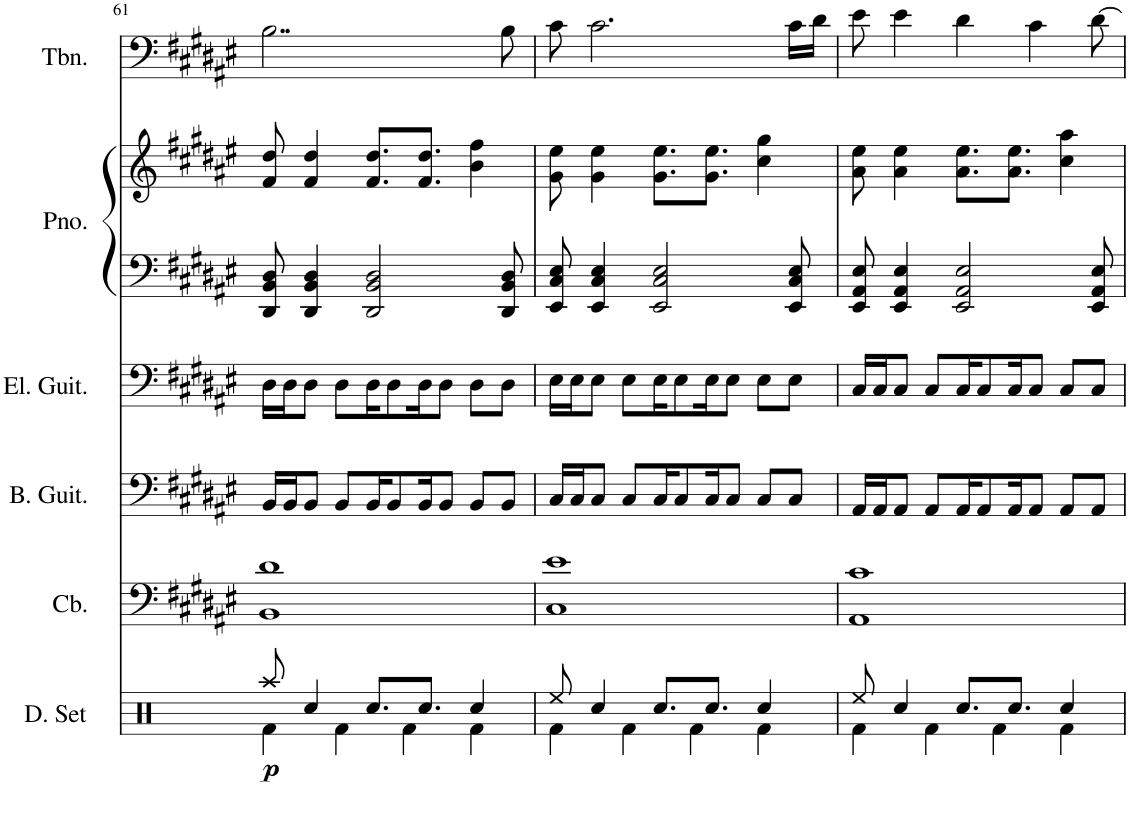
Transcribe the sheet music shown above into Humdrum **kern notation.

**kern	**dynam	**kern	**kern	**kern	**kern	**kern	**kern
*part6	*part6	*part5	*part4	*part3	*part2	*part2	*part1
*staff7	*staff7	*staff6	*staff5	*staff4	*staff3	*staff2	*staff1
*I"Drumset	*	*I"Contrabass	*I"Bass Guitar	*I"Electric Guitar	*I"Piano	*	*I"Trombone
*I'D. Set	*	*I'Cb.	*I'B. Guit.	*I'El. Guit.	*I'Pno.	*	*I'Tbn.
!!LO:PB:g=z
*clefX	*	*clefF4	*clefF4	*clefF4	*clefF4	*clefG2	*clefF4
*	*	*Trd7c12	*Trd7c12	*	*	*	*
*k[]	*	*k[f#c#g#d#a#e#]	*k[f#c#g#d#a#e#]	*k[f#c#g#d#a#e#]	*k[f#c#g#d#a#e#]	*k[f#c#g#d#a#e#]	*k[f#c#g#d#a#e#]
*M4/4	*	*M4/4	*M4/4	*M4/4	*M4/4	*M4/4	*M4/4
=61	=61	=61	=61	=61	=61	=61	=61
*^	*	*	*	*	*	*	*
!	!	!LO:DY:b	!	!	!	!	!	!
8Raa/	4Rf\	p	1BB 1d#	16BB/LL	16D#\LL	8DD#/ 8BB/ 8D#/	8f#/ 8dd#/	2..B\
.	.	.	.	16BB/J	16D#\J	.	.	.
4Rcc/	.	.	.	8BB/J	8D#\J	4DD#/ 4BB/ 4D#/	4f#/ 4dd#/	.
.	4Rf\	.	.	8BB/L	8D#\L	.	.	.
8.Rcc/L	.	.	.	16BB/K	16D#\K	2DD#/ 2BB/ 2D#/	8.f#/ 8.dd#/L	.
.	.	.	.	8BB/	8D#\	.	.	.
.	4Rf\	.	.	.	.	.	.	.
8.Rcc/J	.	.	.	16BB/K	16D#\K	.	8.f#/ 8.dd#/J	.
.	.	.	.	8BB/J	8D#\J	.	.	.
4Rcc/	4Rf\	.	.	8BB/L	8D#\L	.	4b\ 4ff#\	.
.	.	.	.	8BB/J	8D#\J	8DD#/ 8BB/ 8D#/	.	8B\
=62	=62	=62	=62	=62	=62	=62	=62	=62
8Ree/	4Rf\	.	1C# 1e#	16C#/LL	16E#\LL	8EE#/ 8C#/ 8E#/	8g#\ 8ee#\	8c#\
.	.	.	.	16C#/J	16E#\J	.	.	.
4Rcc/	.	.	.	8C#/J	8E#\J	4EE#/ 4C#/ 4E#/	4g#\ 4ee#\	2.c#\
.	4Rf\	.	.	8C#/L	8E#\L	.	.	.
8.Rcc/L	.	.	.	16C#/K	16E#\K	2EE#/ 2C#/ 2E#/	8.g#\ 8.ee#\L	.
.	.	.	.	8C#/	8E#\	.	.	.
.	4Rf\	.	.	.	.	.	.	.
8.Rcc/J	.	.	.	16C#/K	16E#\K	.	8.g#\ 8.ee#\J	.
.	.	.	.	8C#/J	8E#\J	.	.	.
4Rcc/	4Rf\	.	.	8C#/L	8E#\L	.	4cc#\ 4gg#\	.
.	.	.	.	8C#/J	8E#\J	8EE#/ 8C#/ 8E#/	.	16c#\LL
.	.	.	.	.	.	.	.	16d#\JJ
=63	=63	=63	=63	=63	=63	=63	=63	=63
8Ree/	4Rf\	.	1AA# 1c#	16AA#/LL	16C#/LL	8EE#/ 8AA#/ 8E#/	8a#\ 8ee#\	8e#\
.	.	.	.	16AA#/J	16C#/J	.	.	.
4Rcc/	.	.	.	8AA#/J	8C#/J	4EE#/ 4AA#/ 4E#/	4a#\ 4ee#\	4e#\
.	4Rf\	.	.	8AA#/L	8C#/L	.	.	.
8.Rcc/L	.	.	.	16AA#/K	16C#/K	2EE#/ 2AA#/ 2E#/	8.a#\ 8.ee#\L	4d#\
.	.	.	.	8AA#/	8C#/	.	.	.
.	4Rf\	.	.	.	.	.	.	.
8.Rcc/J	.	.	.	16AA#/K	16C#/K	.	8.a#\ 8.ee#\J	.
.	.	.	.	8AA#/J	8C#/J	.	.	4c#\
4Rcc/	4Rf\	.	.	8AA#/L	8C#/L	.	4cc#\ 4aa#\	.
.	.	.	.	8AA#/J	8C#/J	8EE#/ 8AA#/ 8E#/	.	[8d#\
*v	*v	*	*	*	*	*	*	*
=	=	=	=	=	=	=	=
*-	*-	*-	*-	*-	*-	*-	*-
